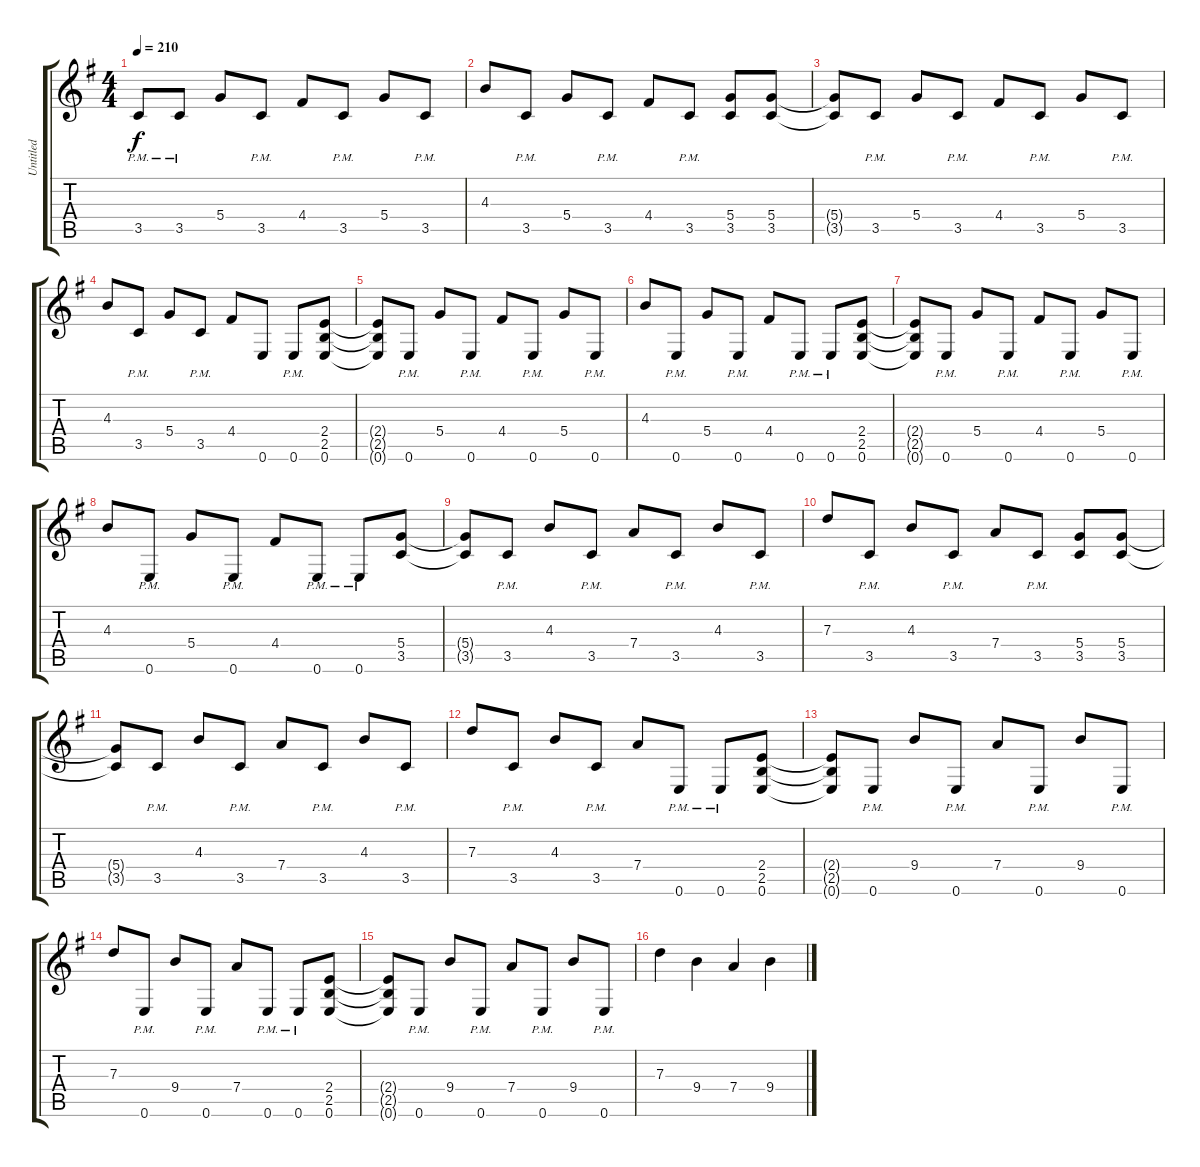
\track ("Untitled" "Untitled") {instrument distortionguitar}
\staff {score tabs}
\tuning (E4 B3 G3 D3 A2 E2) {hide}
\ts (4 4)
\tempo 210
\clef g2
\ks g
3.5{pm}.8{dy f} 3.5{pm}.8 5.4.8 3.5{pm}.8 4.4.8 3.5{pm}.8 5.4.8 3.5{pm}.8 |
4.3.8 3.5{pm}.8 5.4.8 3.5{pm}.8 4.4.8 3.5{pm}.8 (5.4 3.5).8 (5.4 3.5).8 |
(5.4{t} 3.5{t}).8 3.5{pm}.8 5.4.8 3.5{pm}.8 4.4.8 3.5{pm}.8 5.4.8 3.5{pm}.8 |
4.3.8 3.5{pm}.8 5.4.8 3.5{pm}.8 4.4.8 0.6.8 0.6{pm}.8 (2.4 2.5 0.6).8 |
(2.4{t} 2.5{t} 0.6{t}).8 0.6{pm}.8 5.4.8 0.6{pm}.8 4.4.8 0.6{pm}.8 5.4.8 0.6{pm}.8 |
4.3.8 0.6{pm}.8 5.4.8 0.6{pm}.8 4.4.8 0.6{pm}.8 0.6{pm}.8 (2.4 2.5 0.6).8 |
(2.4{t} 2.5{t} 0.6{t}).8 0.6{pm}.8 5.4.8 0.6{pm}.8 4.4.8 0.6{pm}.8 5.4.8 0.6{pm}.8 |
4.3.8 0.6{pm}.8 5.4.8 0.6{pm}.8 4.4.8 0.6{pm}.8 0.6{pm}.8 (5.4 3.5).8 |
(5.4{t} 3.5{t}).8 3.5{pm}.8 4.3.8 3.5{pm}.8 7.4.8 3.5{pm}.8 4.3.8 3.5{pm}.8 |
7.3.8 3.5{pm}.8 4.3.8 3.5{pm}.8 7.4.8 3.5{pm}.8 (5.4 3.5).8 (5.4 3.5).8 |
(5.4{t} 3.5{t}).8 3.5{pm}.8 4.3.8 3.5{pm}.8 7.4.8 3.5{pm}.8 4.3.8 3.5{pm}.8 |
7.3.8 3.5{pm}.8 4.3.8 3.5{pm}.8 7.4.8 0.6{pm}.8 0.6{pm}.8 (2.4 2.5 0.6).8 |
(2.4{t} 2.5{t} 0.6{t}).8 0.6{pm}.8 9.4.8 0.6{pm}.8 7.4.8 0.6{pm}.8 9.4.8 0.6{pm}.8 |
7.3.8 0.6{pm}.8 9.4.8 0.6{pm}.8 7.4.8 0.6{pm}.8 0.6{pm}.8 (2.4 2.5 0.6).8 |
(2.4{t} 2.5{t} 0.6{t}).8 0.6{pm}.8 9.4.8 0.6{pm}.8 7.4.8 0.6{pm}.8 9.4.8 0.6{pm}.8 |
7.3.4 9.4.4 7.4.4 9.4.4
